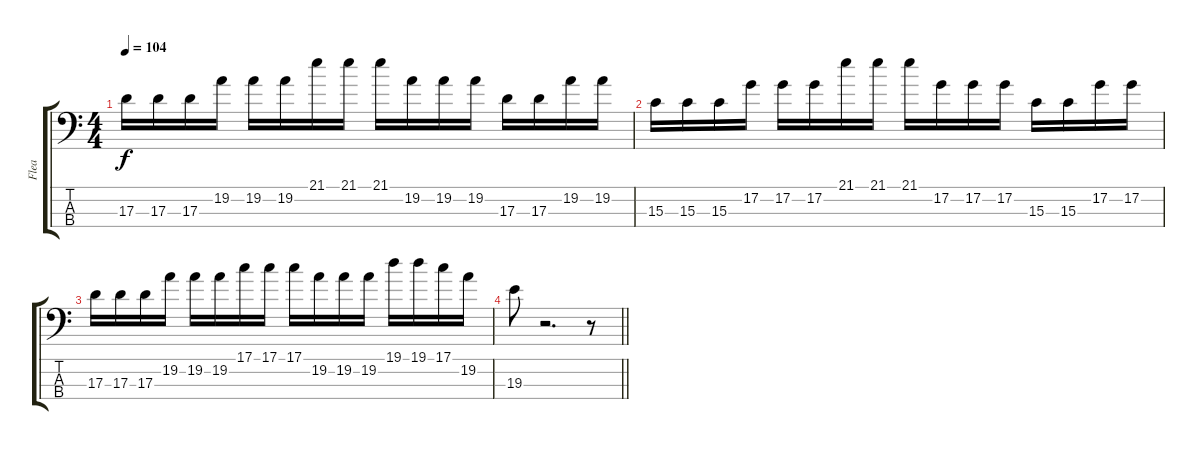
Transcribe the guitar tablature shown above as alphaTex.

\track ("Flea" "Flea") {instrument electricbassfinger}
\staff {score tabs}
\tuning (G2 D2 A1 E1) {hide}
\ts (4 4)
\tempo 104
\clef f4
\ks c
17.3.16{dy f} 17.3.16 17.3.16 19.2.16 19.2.16 19.2.16 21.1.16 21.1.16 21.1.16 19.2.16 19.2.16 19.2.16 17.3.16 17.3.16 19.2.16 19.2.16 |
15.3.16 15.3.16 15.3.16 17.2.16 17.2.16 17.2.16 21.1.16 21.1.16 21.1.16 17.2.16 17.2.16 17.2.16 15.3.16 15.3.16 17.2.16 17.2.16 |
17.3.16 17.3.16 17.3.16 19.2.16 19.2.16 19.2.16 17.1.16 17.1.16 17.1.16 19.2.16 19.2.16 19.2.16 19.1.16 19.1.16 17.1.16 19.2.16 |
\barLineRight lightlight
19.3.8 r.2{d} r.8
